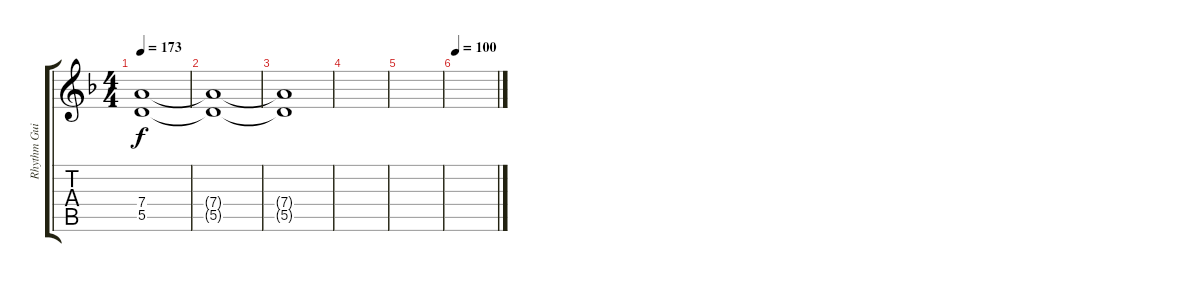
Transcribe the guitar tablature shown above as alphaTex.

\track ("Rhythm Guitar 2" "Rhythm Gui") {instrument distortionguitar}
\staff {score tabs}
\tuning (E4 B3 G3 D3 A2 E2) {hide}
\ts (4 4)
\tempo 173
\clef g2
\ks dminor
(7.4{t} 5.5{t}).1{dy f} |
(7.4{t} 5.5{t}).1 |
(7.4{t} 5.5{t}).1 |
|
|
\tempo 100
